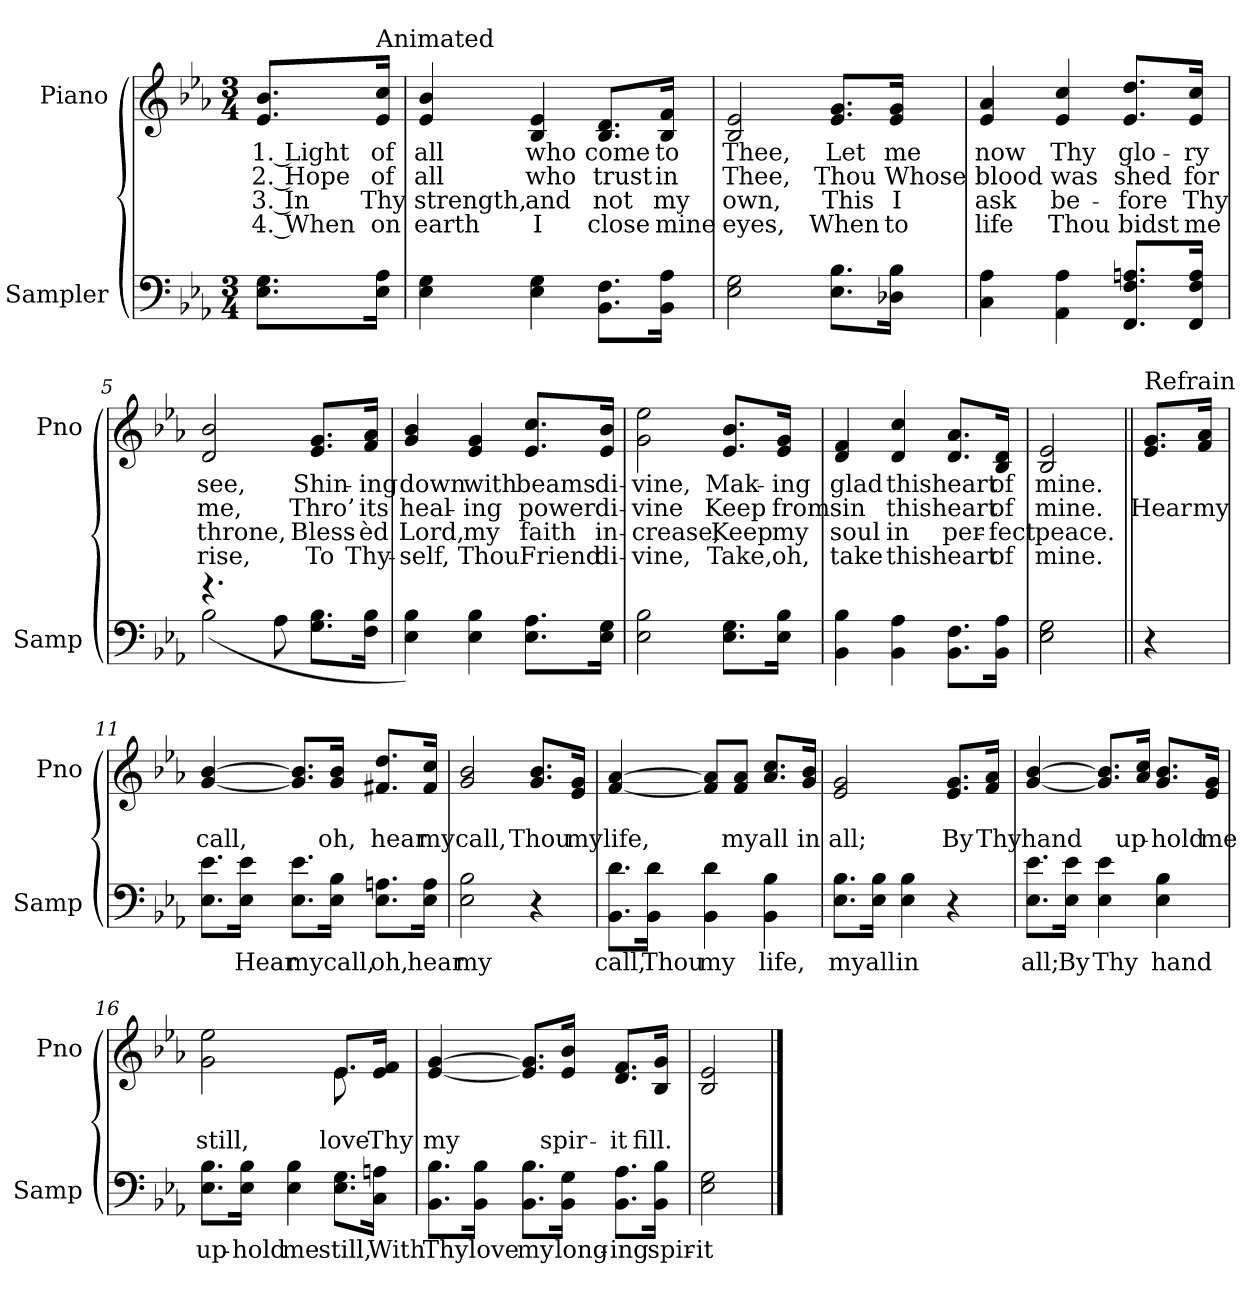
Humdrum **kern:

**kern	**text	**kern	**text	**text	**text	**text
*part2	*part2	*part1	*part1	*part1	*part1	*part1
*staff2	*staff2	*staff1	*staff1	*staff1	*staff1	*staff1
*I"Sampler	*	*I"Piano	*	*	*	*
*I'Samp	*	*I'Pno	*	*	*	*
*clefF4	*	*clefG2	*	*	*	*
*k[b-e-a-]	*	*k[b-e-a-]	*	*	*	*
*E-:	*	*E-:	*	*	*	*
*M3/4	*	*M3/4	*	*	*	*
=1	=1	=1	=1	=1	=1	=1
8.E-\ 8.G\L	.	8.e-/ 8.b-/L	1. Light	2. Hope	3. In	4. When
!	!	!LO:TX:t=Animated	!	!	!	!
16E-\ 16A-\Jk	.	16e-/ 16cc/Jk	of	of	Thy	on
=2	=2	=2	=2	=2	=2	=2
4E- 4G	.	4e- 4b-	all	all	strength,	earth
4E- 4G	.	4B- 4e-	who	who	and	I
8.BB-\ 8.F\L	.	8.B-/ 8.d/L	come	trust	not	close
16BB-\ 16A-\Jk	.	16B-/ 16f/Jk	to	in	my	mine
=3	=3	=3	=3	=3	=3	=3
2E- 2G	.	2B- 2e-	Thee,	Thee,	own,	eyes,
8.E-\ 8.B-\L	.	8.e-/ 8.g/L	Let	Thou	This	When
16D-X\ 16B-\Jk	.	16e-/ 16g/Jk	me	Whose	I	to
=4	=4	=4	=4	=4	=4	=4
4C 4A-	.	4e- 4a-	now	blood	ask	life
4AA- 4A-	.	4e- 4cc	Thy	was	be-	Thou
8.FF/ 8.F/ 8.An/L	.	8.e-/ 8.dd/L	glo-	shed	-fore	bidst
16FF/ 16F/ 16A/Jk	.	16e-/ 16cc/Jk	-ry	for	Thy	me
=5	=5	=5	=5	=5	=5	=5
*^	*	*	*	*	*	*
4.r	(2B-	.	2d 2b-	see,	me,	throne,	rise,
8A-\	.	.	.	.	.	.	.
8.G\ 8.B-\L	4ryy	.	8.e-/ 8.g/L	Shin-	Thro’	Bless-	To
16F\ 16B-\Jk	.	.	16f/ 16a-/Jk	-ing	its	-èd	Thy-
*v	*v	*	*	*	*	*	*
=6	=6	=6	=6	=6	=6	=6
4E- 4B-)	.	4g 4b-	down	heal-	Lord,	-self,
4E- 4B-	.	4e- 4g	with	-ing	my	Thou
8.E-\ 8.A-\L	.	8.e-/ 8.cc/L	beams	power	faith	Friend
16E-\ 16G\Jk	.	16e-/ 16b-/Jk	di-	di-	in-	di-
=7	=7	=7	=7	=7	=7	=7
2E- 2B-	.	2g 2ee-	-vine,	-vine	-crease,	-vine,
8.E-\ 8.G\L	.	8.e-/ 8.b-/L	Mak-	Keep	Keep	Take,
16E-\ 16B-\Jk	.	16e-/ 16g/Jk	-ing	from	my	oh,
=8	=8	=8	=8	=8	=8	=8
4BB- 4B-	.	4d 4f	glad	sin	soul	take
4BB- 4A-	.	4d 4cc	this	this	in	this
8.BB-\ 8.F\L	.	8.d/ 8.a-/L	heart	heart	per-	heart
16BB-\ 16A-\Jk	.	16B-/ 16d/Jk	of	of	-fect	of
=9	=9	=9	=9	=9	=9	=9
2E- 2G	.	2B- 2e-	mine.	mine.	peace.	mine.
=10||	=10||	=10||	=10||	=10||	=10||	=10||
!	!	!LO:TX:t=Refrain	!	!	!	!
4r	.	8.e-/ 8.g/L	.	Hear	.	.
.	.	16f/ 16a-/Jk	.	my	.	.
=11	=11	=11	=11	=11	=11	=11
8.E-\ 8.e-\L	.	[4g [4b-	.	call,	.	.
16E-\ 16e-\Jk	Hear	.	.	.	.	.
8.E-\ 8.e-\L	my	8.g]/ 8.b-]/L	.	.	.	.
16E-\ 16B-\Jk	call,	16g/ 16b-/Jk	.	oh,	.	.
8.E-\ 8.An\L	oh,	8.f#X/ 8.dd/L	.	hear	.	.
16E-\ 16A\Jk	hear	16f#/ 16cc/Jk	.	my	.	.
=12	=12	=12	=12	=12	=12	=12
2E- 2B-	my	2g 2b-	.	call,	.	.
4r	.	8.g/ 8.b-/L	.	Thou	.	.
.	.	16e-/ 16g/Jk	.	my	.	.
=13	=13	=13	=13	=13	=13	=13
8.BB-\ 8.d\L	call,	[4f [4a-	.	life,	.	.
16BB-\ 16d\Jk	Thou	.	.	.	.	.
4BB- 4d	my	8f]/ 8a-]/L	.	.	.	.
.	.	8f/ 8a-/J	.	my	.	.
4BB- 4B-	life,	8.a-/ 8.cc/L	.	all	.	.
.	.	16g/ 16b-/Jk	.	in	.	.
=14	=14	=14	=14	=14	=14	=14
8.E-\ 8.B-\L	my	2e- 2g	.	all;	.	.
16E-\ 16B-\Jk	all	.	.	.	.	.
4E- 4B-	in	.	.	.	.	.
4r	.	8.e-/ 8.g/L	.	By	.	.
.	.	16f/ 16a-/Jk	.	Thy	.	.
=15	=15	=15	=15	=15	=15	=15
8.E-\ 8.e-\L	all;	[4g [4b-	.	hand	.	.
16E-\ 16e-\Jk	By	.	.	.	.	.
4E- 4e-	Thy	8.g]/ 8.b-]/L	.	.	.	.
.	.	16a-/ 16cc/Jk	.	up-	.	.
4E- 4B-	hand	8.g/ 8.b-/L	.	-hold	.	.
.	.	16e-/ 16g/Jk	.	me	.	.
=16	=16	=16	=16	=16	=16	=16
*	*	*^	*	*	*	*
8.E-\ 8.B-\L	up-	2g 2ee-	2ryy	.	still,	.	.
16E-\ 16B-\Jk	-hold	.	.	.	.	.	.
4E- 4B-	me	.	.	.	.	.	.
8.E-\ 8.G\L	still,	8.e-/L	8.e-	.	love	.	.
16C\ 16An\Jk	With	16e-/ 16f/Jk	16ryy	.	Thy	.	.
*	*	*v	*v	*	*	*	*
=17	=17	=17	=17	=17	=17	=17
8.BB-\ 8.B-\L	Thy	[4e- [4g	.	my	.	.
16BB-\ 16B-\Jk	love	.	.	.	.	.
8.BB-\ 8.B-\L	my	8.e-]/ 8.g]/L	.	.	.	.
16BB-\ 16G\Jk	long-	16e-/ 16b-/Jk	.	spir-	.	.
8.BB-\ 8.A-\L	-ing	8.d/ 8.f/L	.	-it	.	.
16BB-\ 16B-\Jk	spir-	16B-/ 16g/Jk	.	fill.	.	.
=18	=18	=18	=18	=18	=18	=18
2E- 2G	-it	2B- 2e-	.	.	.	.
==	==	==	==	==	==	==
*-	*-	*-	*-	*-	*-	*-
